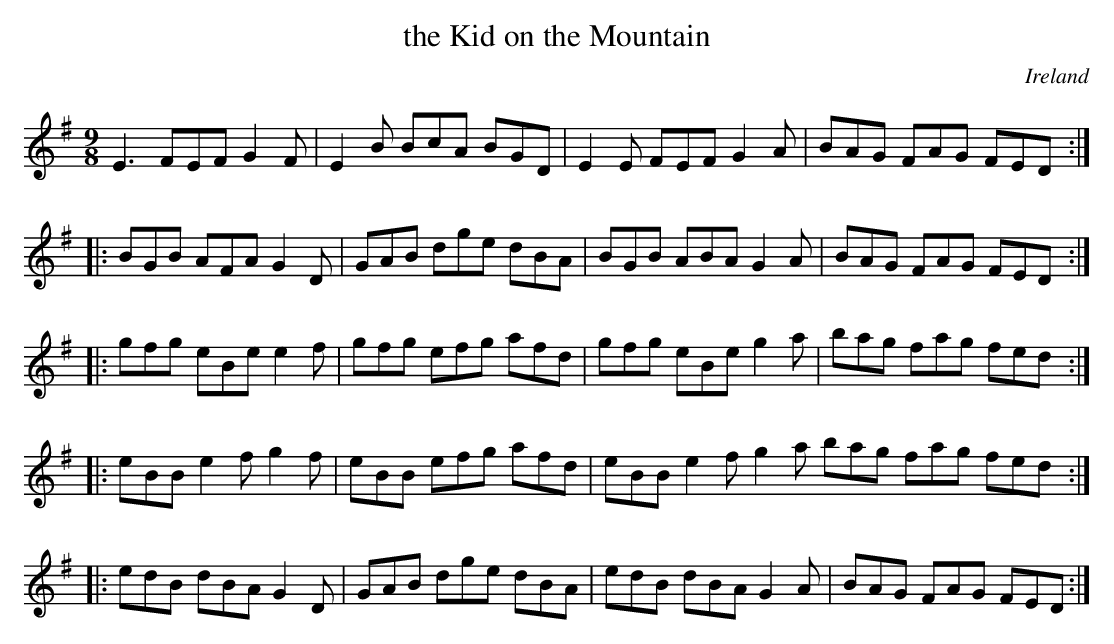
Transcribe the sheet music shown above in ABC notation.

X:1
T:the Kid on the Mountain
M:9/8
O:Ireland
K:E minor
E3 FEF G2F|E2B BcA BGD|E2E FEF G2A|BAG FAG FED::
BGB AFA G2D|GAB dge dBA|\
BGB ABA G2A|BAG FAG FED::
gfg eBe e2f|gfg efg afd|\
gfg eBe g2a|bag fag fed::
eBB e2f g2f|eBB efg afd|\
eBB e2f g2a bag fag fed::
edB dBA G2D|GAB dge dBA|\
edB dBA G2A|BAG FAG FED:|
